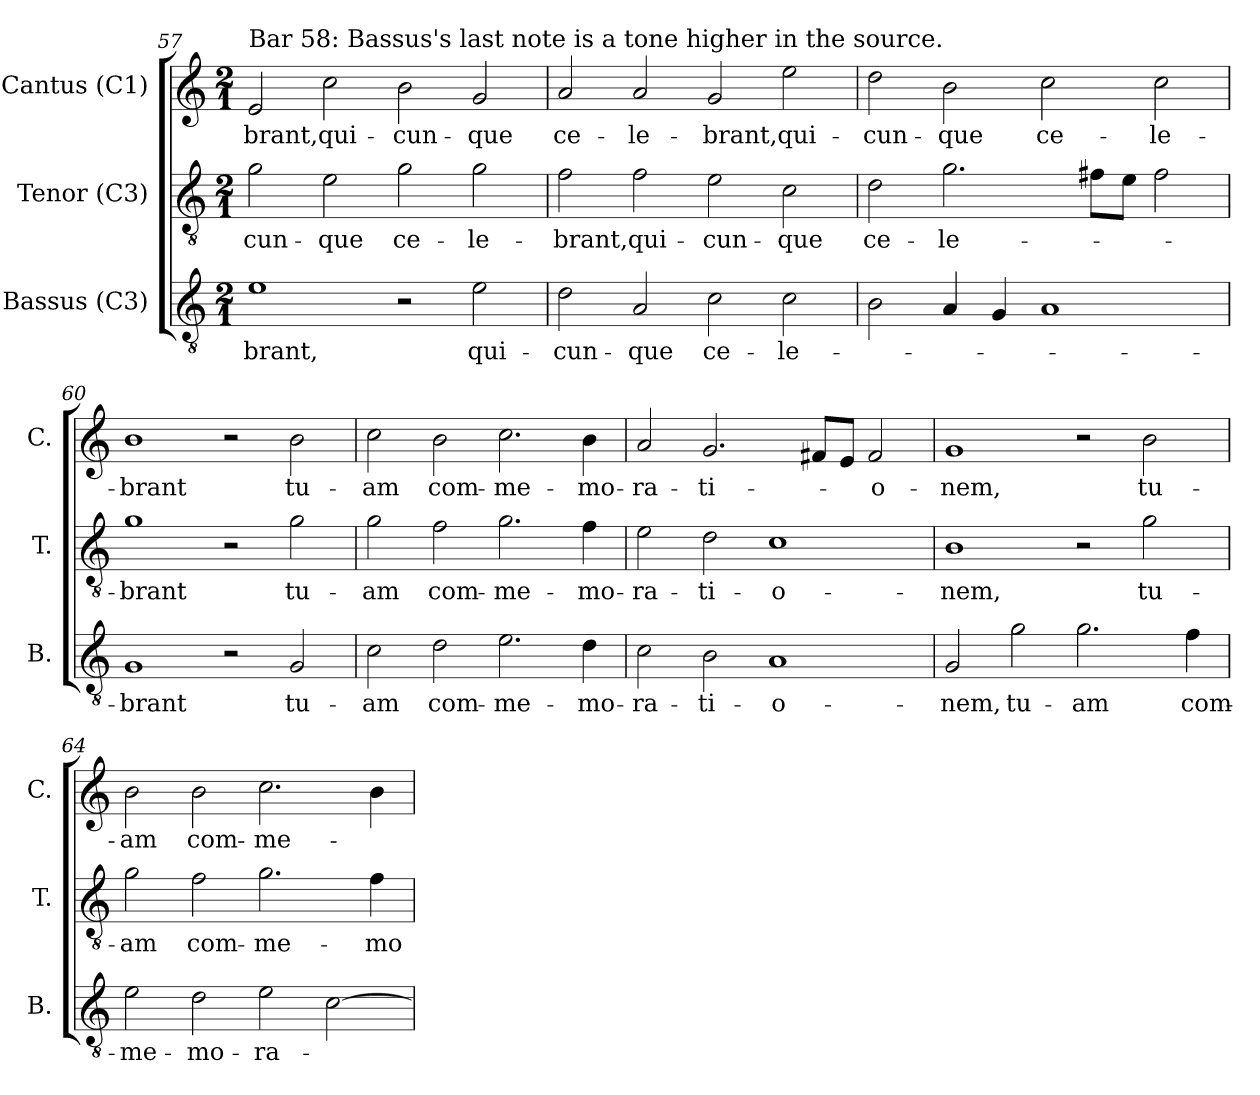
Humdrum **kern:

**kern	**text	**kern	**text	**kern	**text
*part3	*part3	*part2	*part2	*part1	*part1
*staff3	*staff3	*staff2	*staff2	*staff1	*staff1
*I"Bassus (C3)	*	*I"Tenor (C3)	*	*I"Cantus (C1)	*
*I'B.	*	*I'T.	*	*I'C.	*
!!LO:LB:g=z
*clefGv2	*	*clefGv2	*	*clefG2	*
*ITrd7c12	*	*ITrd7c12	*	*	*
*k[]	*	*k[]	*	*k[]	*
*C:	*	*C:	*	*C:	*
*M2/1	*	*M2/1	*	*M2/1	*
=57	=57	=57	=57	=57	=57
!	!LO:LY:b:color=#000000	!	!	!	!
!	!	!	!LO:LY:b:color=#000000	!	!
!	!	!	!	!LO:TX:a:t=Bar 58&colon; Bassus's last note is a tone higher in the source.	!
!	!	!	!	!	!LO:LY:b:color=#000000
1Ei	-brant,	2Gi\	-cun-	2ei/	-brant,
!	!	!	!LO:LY:b:color=#000000	!	!
!	!	!	!	!	!LO:LY:b:color=#000000
.	.	2Ei\	-que	2cci\	qui-
!	!	!	!LO:LY:b:color=#000000	!	!
!	!	!	!	!	!LO:LY:b:color=#000000
2r	.	2Gi\	ce-	2bi\	-cun-
!	!LO:LY:b:color=#000000	!	!	!	!
!	!	!	!LO:LY:b:color=#000000	!	!
!	!	!	!	!	!LO:LY:b:color=#000000
2Ei\	qui-	2Gi\	-le-	2gi/	-que
=58	=58	=58	=58	=58	=58
!	!LO:LY:b:color=#000000	!	!	!	!
!	!	!	!LO:LY:b:color=#000000	!	!
!	!	!	!	!	!LO:LY:b:color=#000000
2Di\	-cun-	2Fi\	-brant,	2ai/	ce-
!	!LO:LY:b:color=#000000	!	!	!	!
!	!	!	!LO:LY:b:color=#000000	!	!
!	!	!	!	!	!LO:LY:b:color=#000000
2AAi/	-que	2Fi\	qui-	2ai/	-le-
!	!LO:LY:b:color=#000000	!	!	!	!
!	!	!	!LO:LY:b:color=#000000	!	!
!	!	!	!	!	!LO:LY:b:color=#000000
2Ci\	ce-	2Ei\	-cun-	2gi/	-brant,
!	!LO:LY:b:color=#000000	!	!	!	!
!	!	!	!LO:LY:b:color=#000000	!	!
!	!	!	!	!	!LO:LY:b:color=#000000
2Ci\	-le-	2Ci\	-que	2eei\	qui-
=59	=59	=59	=59	=59	=59
!	!	!	!LO:LY:b:color=#000000	!	!
!	!	!	!	!	!LO:LY:b:color=#000000
2BBi\	.	2Di\	ce-	2ddi\	-cun-
!	!	!	!LO:LY:b:color=#000000	!	!
!	!	!	!	!	!LO:LY:b:color=#000000
4AAi/	.	2.Gi\	-le-	2bi\	-que
4GGi/	.	.	.	.	.
!	!	!	!	!	!LO:LY:b:color=#000000
1AAi	.	.	.	2cci\	ce-
.	.	8F#i\L	.	.	.
.	.	8Ei\J	.	.	.
!	!	!	!	!	!LO:LY:b:color=#000000
.	.	2F#i\	.	2cci\	-le-
=60	=60	=60	=60	=60	=60
!	!LO:LY:b:color=#000000	!	!	!	!
!	!	!	!LO:LY:b:color=#000000	!	!
!	!	!	!	!	!LO:LY:b:color=#000000
1GGi	-brant	1Gi	-brant	1bi	-brant
2r	.	2r	.	2r	.
!	!LO:LY:b:color=#000000	!	!	!	!
!	!	!	!LO:LY:b:color=#000000	!	!
!	!	!	!	!	!LO:LY:b:color=#000000
2GGi/	tu-	2Gi\	tu-	2bi\	tu-
!!LO:LB:g=z
=61	=61	=61	=61	=61	=61
!	!LO:LY:b:color=#000000	!	!	!	!
!	!	!	!LO:LY:b:color=#000000	!	!
!	!	!	!	!	!LO:LY:b:color=#000000
2Ci\	-am	2Gi\	-am	2cci\	-am
!	!LO:LY:b:color=#000000	!	!	!	!
!	!	!	!LO:LY:b:color=#000000	!	!
!	!	!	!	!	!LO:LY:b:color=#000000
2Di\	com-	2Fi\	com-	2bi\	com-
!	!LO:LY:b:color=#000000	!	!	!	!
!	!	!	!LO:LY:b:color=#000000	!	!
!	!	!	!	!	!LO:LY:b:color=#000000
2.Ei\	-me-	2.Gi\	-me-	2.cci\	-me-
!	!LO:LY:b:color=#000000	!	!	!	!
!	!	!	!LO:LY:b:color=#000000	!	!
!	!	!	!	!	!LO:LY:b:color=#000000
4Di\	-mo-	4Fi\	-mo-	4bi\	-mo-
=62	=62	=62	=62	=62	=62
!	!LO:LY:b:color=#000000	!	!	!	!
!	!	!	!LO:LY:b:color=#000000	!	!
!	!	!	!	!	!LO:LY:b:color=#000000
2Ci\	-ra-	2Ei\	-ra-	2ai/	-ra-
!	!LO:LY:b:color=#000000	!	!	!	!
!	!	!	!LO:LY:b:color=#000000	!	!
!	!	!	!	!	!LO:LY:b:color=#000000
2BBi\	-ti-	2Di\	-ti-	2.gi/	-ti-
!	!LO:LY:b:color=#000000	!	!	!	!
!	!	!	!LO:LY:b:color=#000000	!	!
1AAi	-o-	1Ci	-o-	.	.
.	.	.	.	8f#i/L	.
.	.	.	.	8ei/J	.
!	!	!	!	!	!LO:LY:b:color=#000000
.	.	.	.	2f#i/	-o-
=63	=63	=63	=63	=63	=63
!	!LO:LY:b:color=#000000	!	!	!	!
!	!	!	!LO:LY:b:color=#000000	!	!
!	!	!	!	!	!LO:LY:b:color=#000000
2GGi/	-nem,	1BBi	-nem,	1gi	-nem,
!	!LO:LY:b:color=#000000	!	!	!	!
2Gi\	tu-	.	.	.	.
!	!LO:LY:b:color=#000000	!	!	!	!
2.Gi\	-am	2r	.	2r	.
!	!	!	!LO:LY:b:color=#000000	!	!
!	!	!	!	!	!LO:LY:b:color=#000000
.	.	2Gi\	tu-	2bi\	tu-
!	!LO:LY:b:color=#000000	!	!	!	!
4Fi\	com-	.	.	.	.
!!LO:LB:g=z
=64	=64	=64	=64	=64	=64
!	!LO:LY:b:color=#000000	!	!	!	!
!	!	!	!LO:LY:b:color=#000000	!	!
!	!	!	!	!	!LO:LY:b:color=#000000
2Ei\	-me-	2Gi\	-am	2bi\	-am
!	!LO:LY:b:color=#000000	!	!	!	!
!	!	!	!LO:LY:b:color=#000000	!	!
!	!	!	!	!	!LO:LY:b:color=#000000
2Di\	-mo-	2Fi\	com-	2bi\	com-
!	!LO:LY:b:color=#000000	!	!	!	!
!	!	!	!LO:LY:b:color=#000000	!	!
!	!	!	!	!	!LO:LY:b:color=#000000
2Ei\	-ra-	2.Gi\	-me-	2.cci\	-me-
[2Ci\	.	.	.	.	.
!	!	!	!LO:LY:b:color=#000000	!	!
.	.	4Fi\	-mo-	4bi\	.
=	=	=	=	=	=
*-	*-	*-	*-	*-	*-
